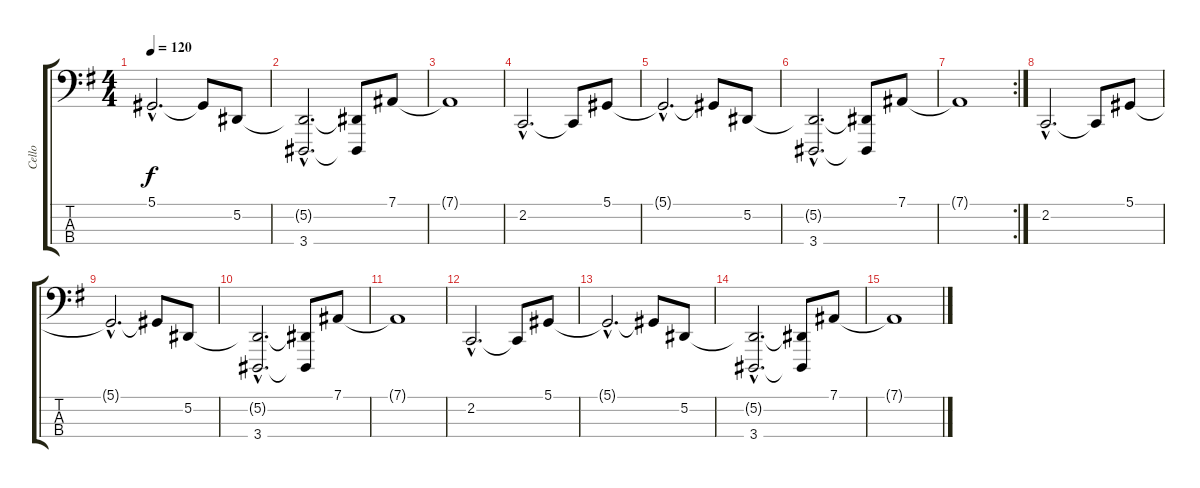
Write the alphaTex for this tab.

\track ("Cello" "Cello") {instrument violin}
\staff {score tabs}
\tuning (Eb2 Bb1 F1 C1) {hide}
\ts (4 4)
\tempo 120
\clef f4
\ks g
5.1{hac t}.2{d dy f} 5.1{t}.8 5.2.8 |
(5.2{hac t} 3.4{hac}).2{d} (5.2{t} 3.4{t}).8 7.1.8 |
7.1{t}.1 |
2.2{hac}.2{d} 2.2{t}.8 5.1.8 |
5.1{hac t}.2{d} 5.1{t}.8 5.2.8 |
(5.2{hac t} 3.4{hac}).2{d} (5.2{t} 3.4{t}).8 7.1.8 |
\rc 2
7.1{t}.1 |
2.2{hac}.2{d} 2.2{t}.8 5.1.8 |
5.1{hac t}.2{d} 5.1{t}.8 5.2.8 |
(5.2{hac t} 3.4{hac}).2{d} (5.2{t} 3.4{t}).8 7.1.8 |
7.1{t}.1 |
2.2{hac}.2{d} 2.2{t}.8 5.1.8 |
5.1{hac t}.2{d} 5.1{t}.8 5.2.8 |
(5.2{hac t} 3.4{hac}).2{d} (5.2{t} 3.4{t}).8 7.1.8 |
7.1{t}.1
